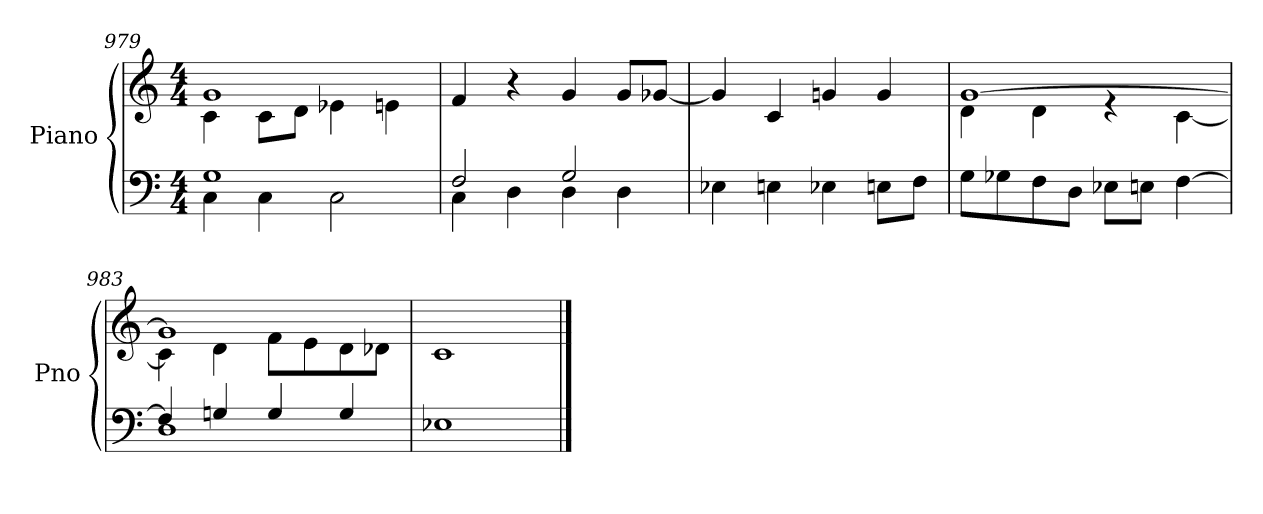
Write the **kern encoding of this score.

**kern	**kern
*part1	*part1
*staff2	*staff1
*I"Piano	*
*I'Pno	*
!!LO:LB:g=z
*clefF4	*clefG2
*k[]	*k[]
*M4/4	*M4/4
=979	=979
*^	*^
1G	4C\	1g	4c\
.	4C\	.	8c\L
.	.	.	8d\J
.	2C\	.	4e-X\
.	.	.	4en\
*	*	*v	*v
=980	=980	=980
2F/	4C\	4f/
.	4D\	4r
2G/	4D\	4g/
.	4D\	8g/L
.	.	[8g-X/J
*v	*v	*
=981	=981
4E-X\	4g-/]
4En\	4c/
4E-X\	4gn/
8En\L	4g/
8F\J	.
=982	=982
*	*^
8G\L	[1g	4d\
8G-X\	.	.
8F\	.	4d\
8D\J	.	.
8E-X\L	.	4re
8En\J	.	.
[4F\	.	[4c\
=983	=983	=983
*^	*	*
4F/]	1D	1g]	4c\]
4Gn/	.	.	4d\
4G/	.	.	8f\L
.	.	.	8e\
4G/	.	.	8d\
.	.	.	8d-X\J
*v	*v	*	*
*	*v	*v
=984	=984
1E-X	1c
==	==
*-	*-
